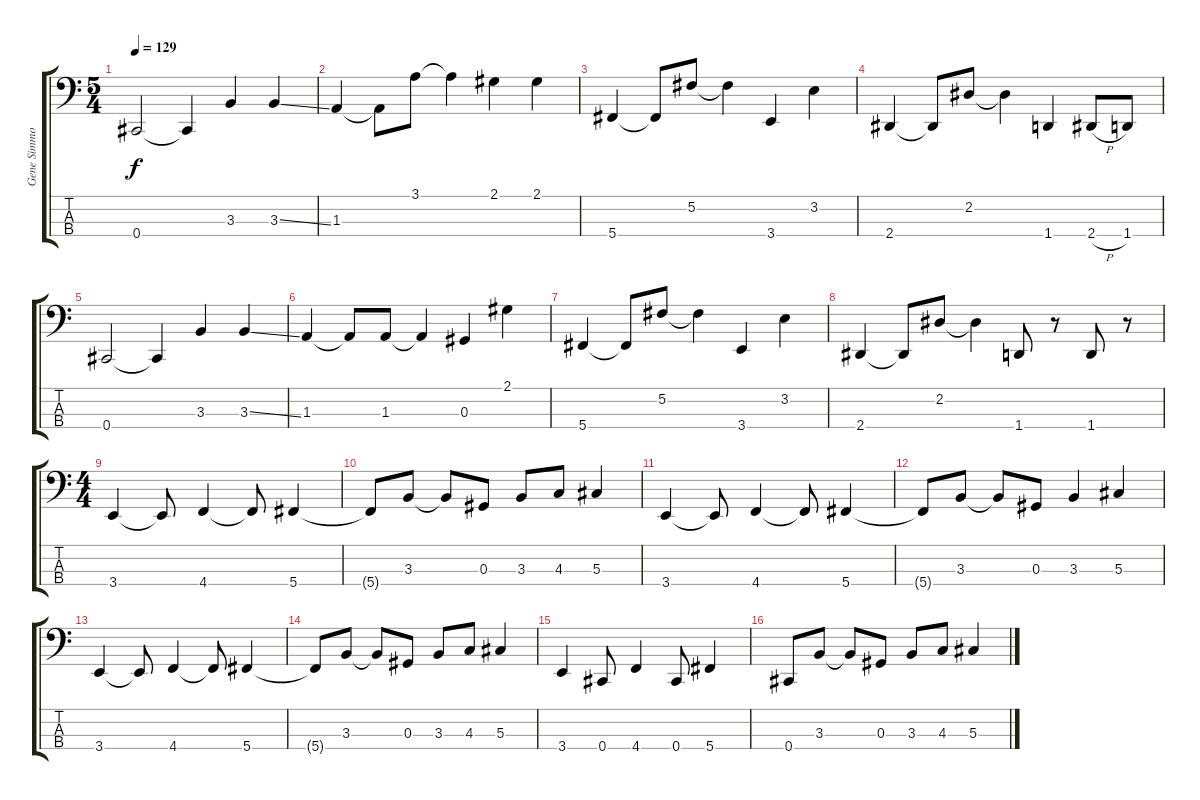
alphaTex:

\track ("Gene Simmons" "Gene Simmo") {instrument electricbasspick}
\staff {score tabs}
\tuning (Gb2 Db2 Ab1 Db1) {hide}
\ts (5 4)
\tempo 129
\clef f4
\ks c
0.4.2{dy f} 0.4{t}.4 3.3.4 3.3{ss}.4 |
1.3.4 1.3{t}.8 3.1.8 3.1{t}.4 2.1.4 2.1.4 |
5.4.4 5.4{t}.8 5.2.8 5.2{t}.4 3.4.4 3.2.4 |
2.4.4 2.4{t}.8 2.2.8 2.2{t}.4 1.4.4 2.4{h}.8 1.4.8 |
0.4.2 0.4{t}.4 3.3.4 3.3{ss}.4 |
1.3.4 1.3{t}.8 1.3.8 1.3{t}.4 0.3.4 2.1.4 |
5.4.4 5.4{t}.8 5.2.8 5.2{t}.4 3.4.4 3.2.4 |
2.4.4 2.4{t}.8 2.2.8 2.2{t}.4 1.4.8 r.8 1.4.8 r.8 |
\ts (4 4)
3.4.4 3.4{t}.8 4.4.4 4.4{t}.8 5.4.4 |
5.4{t}.8 3.3.8 3.3{t}.8 0.3.8 3.3.8 4.3.8 5.3.4 |
3.4.4 3.4{t}.8 4.4.4 4.4{t}.8 5.4.4 |
5.4{t}.8 3.3.8 3.3{t}.8 0.3.8 3.3.4 5.3.4 |
3.4.4 3.4{t}.8 4.4.4 4.4{t}.8 5.4.4 |
5.4{t}.8 3.3.8 3.3{t}.8 0.3.8 3.3.8 4.3.8 5.3.4 |
3.4.4 0.4.8 4.4.4 0.4.8 5.4.4 |
0.4.8 3.3.8 3.3{t}.8 0.3.8 3.3.8 4.3.8 5.3.4
